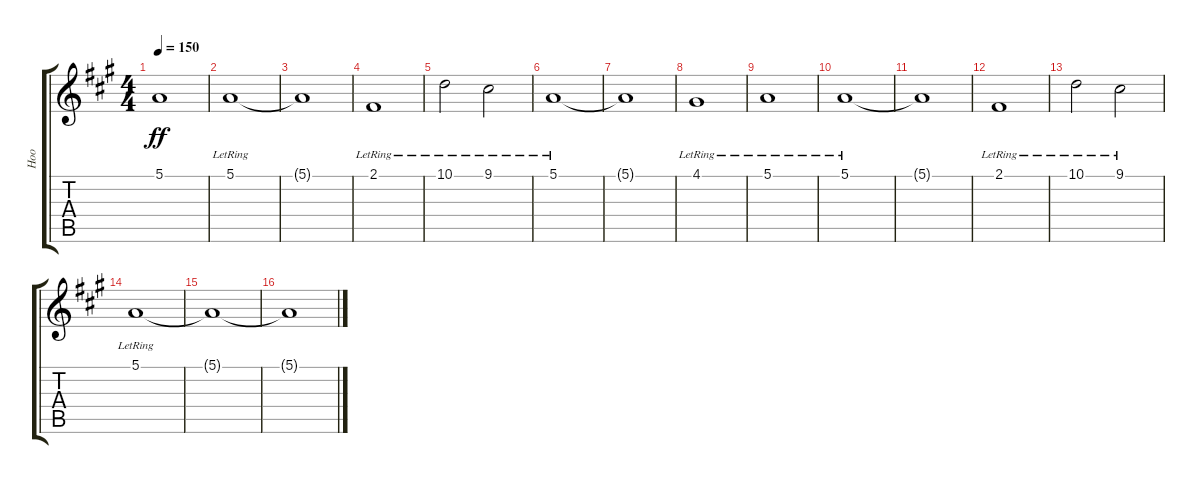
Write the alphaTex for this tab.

\track ("Hoo" "Hoo") {instrument whistle}
\staff {score tabs}
\tuning (E4 B3 G3 D3 A2 E2) {hide}
\ts (4 4)
\tempo 150
\clef g2
\ks a
5.1{t}.1{dy ff} |
5.1{lr}.1{volume 12} |
5.1{t}.1 |
2.1{lr}.1 |
10.1{lr}.2 9.1{lr}.2 |
5.1{lr}.1 |
5.1{t}.1 |
4.1{lr}.1 |
5.1{lr}.1{volume 6} |
5.1{lr}.1 |
5.1{t}.1 |
2.1{lr}.1 |
10.1{lr}.2{volume 0} 9.1{lr}.2 |
5.1{lr}.1 |
5.1{t}.1 |
5.1{t}.1
